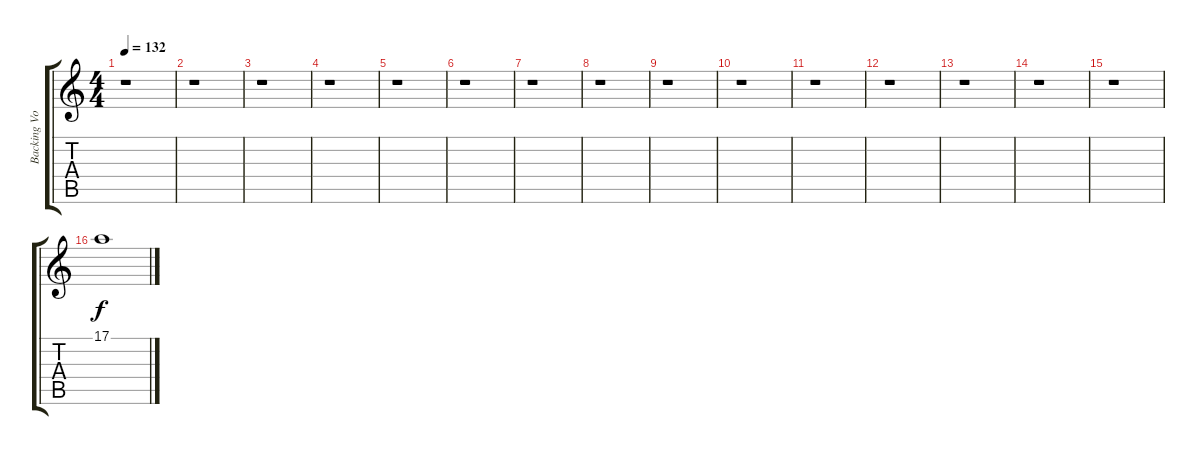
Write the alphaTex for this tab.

\track ("Backing Vocals" "Backing Vo") {instrument ocarina}
\staff {score tabs}
\tuning (E4 B3 G3 D3 A2 E2) {hide}
\ts (4 4)
\tempo 132
\clef g2
\ks c
r.1{dy f} |
r.1 |
r.1 |
r.1 |
r.1 |
r.1 |
r.1 |
r.1 |
r.1 |
r.1 |
r.1 |
r.1 |
r.1 |
r.1 |
r.1 |
17.1.1
